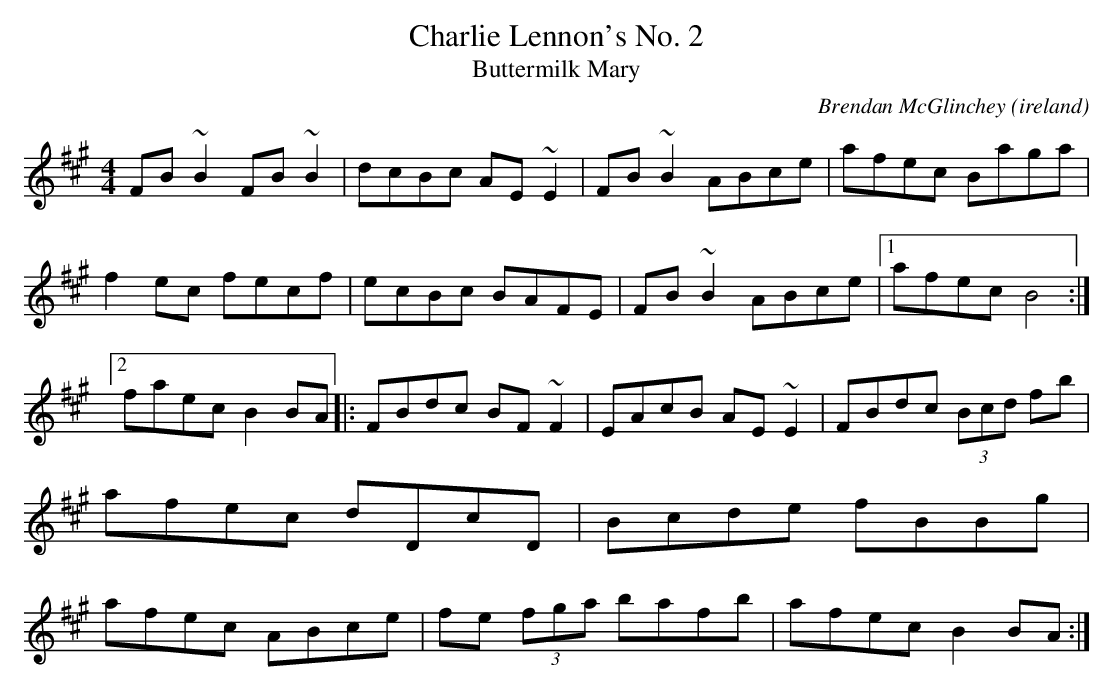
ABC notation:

X:1
T:Charlie Lennon's No. 2
T:Buttermilk Mary
O:ireland
C:Brendan McGlinchey
M:4/4
L:1/8
K:BDor
FB~B2 FB~B2|dcBc AE~E2|FB~B2 ABce|afec Baga|\
f2ec fecf|ecBc BAFE|FB~B2 ABce|1afec B4:|2faec B2BA|:\
FBdc BF~F2|EAcB AE~E2|FBdc (3Bcd fb|afec dDcD|\
Bcde fBBg|afec ABce|fe (3fga bafb|afec B2BA:|
